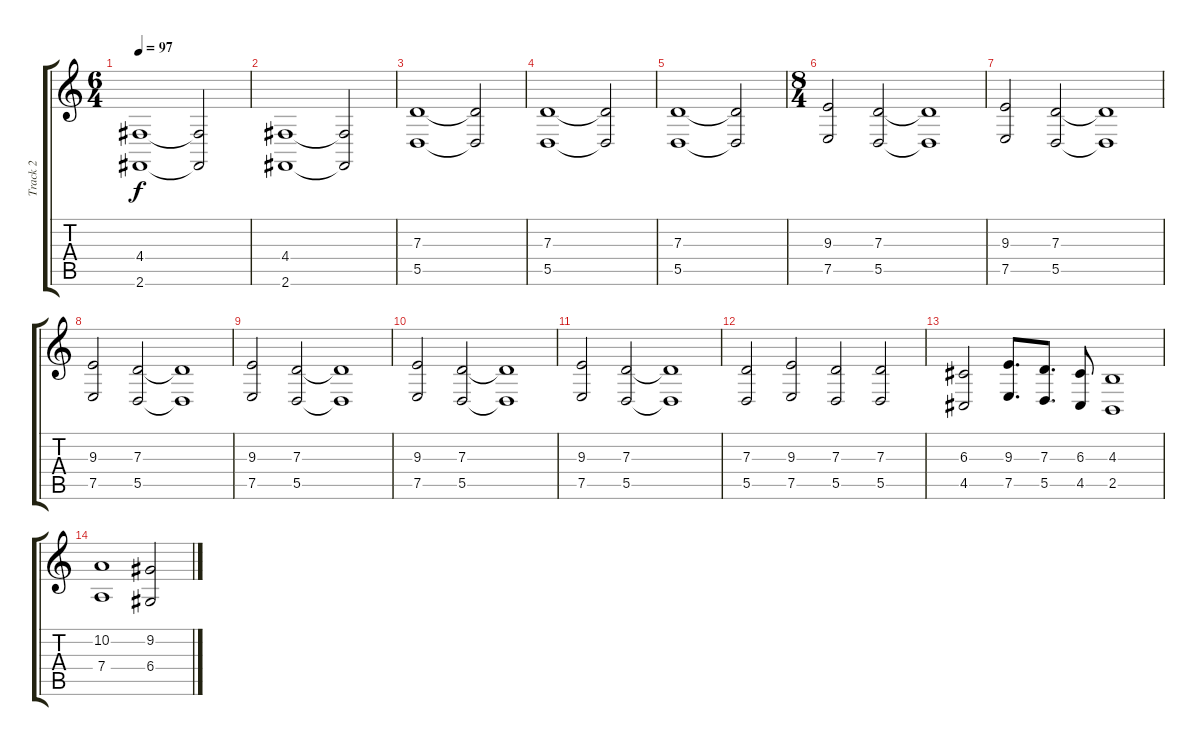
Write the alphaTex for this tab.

\track ("Track 2" "Track 2") {instrument synthstrings2}
\staff {score tabs}
\tuning (E4 B3 G3 D3 A2 E2) {hide}
\ts (6 4)
\tempo 97
\clef g2
\ks c
(4.4 2.6).1{dy f} (4.4{t} 2.6{t}).2 |
(4.4 2.6).1 (4.4{t} 2.6{t}).2 |
(7.3 5.5).1 (7.3{t} 5.5{t}).2 |
(7.3 5.5).1 (7.3{t} 5.5{t}).2 |
(7.3 5.5).1 (7.3{t} 5.5{t}).2 |
\ts (8 4)
(9.3 7.5).2 (7.3 5.5).2 (7.3{t} 5.5{t}).1 |
(9.3 7.5).2 (7.3 5.5).2 (7.3{t} 5.5{t}).1 |
(9.3 7.5).2 (7.3 5.5).2 (7.3{t} 5.5{t}).1 |
(9.3 7.5).2 (7.3 5.5).2 (7.3{t} 5.5{t}).1 |
(9.3 7.5).2 (7.3 5.5).2 (7.3{t} 5.5{t}).1 |
(9.3 7.5).2 (7.3 5.5).2 (7.3{t} 5.5{t}).1 |
(7.3 5.5).2 (9.3 7.5).2 (7.3 5.5).2 (7.3 5.5).2 |
(6.3 4.5).2 (9.3 7.5).8{d} (7.3 5.5).8{d} (6.3 4.5).8 (4.3 2.5).1 |
(10.2 7.4).1 (9.2 6.4).2
